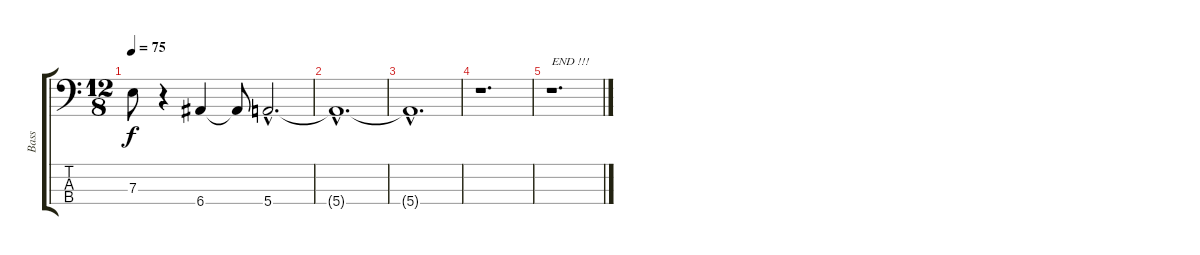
\track ("Bass" "Bass") {instrument electricbassfinger}
\staff {score tabs}
\tuning (G2 D2 A1 E1) {hide}
\ts (12 8)
\tempo 75
\clef f4
\ks c
7.3.8{dy f} r.4 6.4.4 6.4{t}.8 5.4{hac}.2{d} |
5.4{hac t}.1{d} |
5.4{hac t}.1{d} |
r.1{d} |
r.1{d txt "END !!!"}
